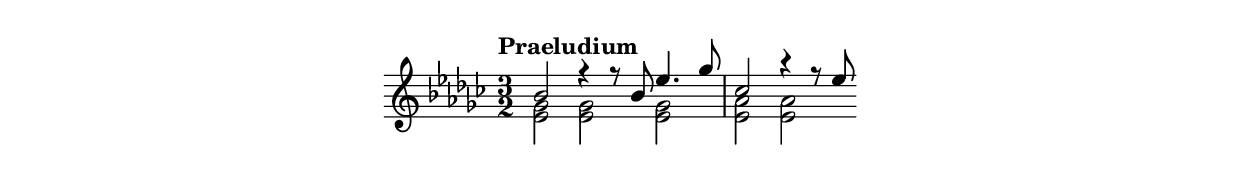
\include "indice.ily"
\version "2.15.33"
\new Staff \relative f {
  \time 3/2
  \clef treble
  \key es \minor
  \tempo "Praeludium"
  <<
    \new Voice {
      \voiceOne 
      bes'2 r4
      r8 bes8 es4. ges8
      ces,2 r4 r8 es8 }
    \new Voice { \voiceTwo
      <es, ges>2 q q
      <es aes>2 q
    }
  >>
}